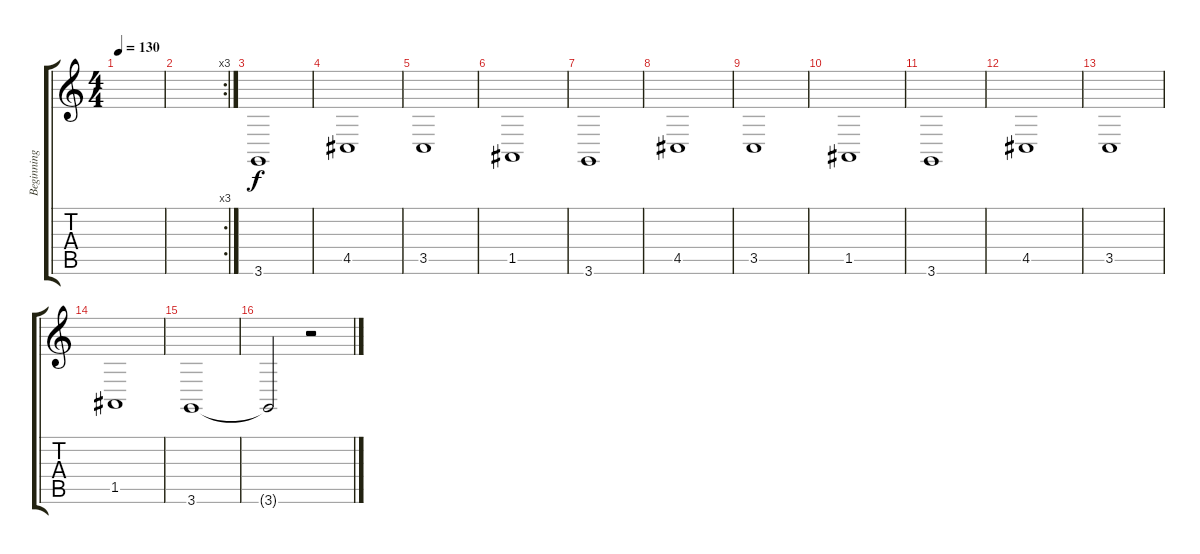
\track ("Beginning - End" "Beginning ") {instrument synthstrings2}
\staff {score tabs}
\tuning (E4 B3 G3 D3 A2 E2) {hide}
\ts (4 4)
\tempo 130
\clef g2
\ks c
|
\rc 3
|
3.6.1 |
4.5.1 |
3.5.1 |
1.5.1 |
3.6.1 |
4.5.1 |
3.5.1 |
1.5.1 |
3.6.1 |
4.5.1 |
3.5.1 |
1.5.1 |
3.6.1 |
3.6{t}.2 r.2
